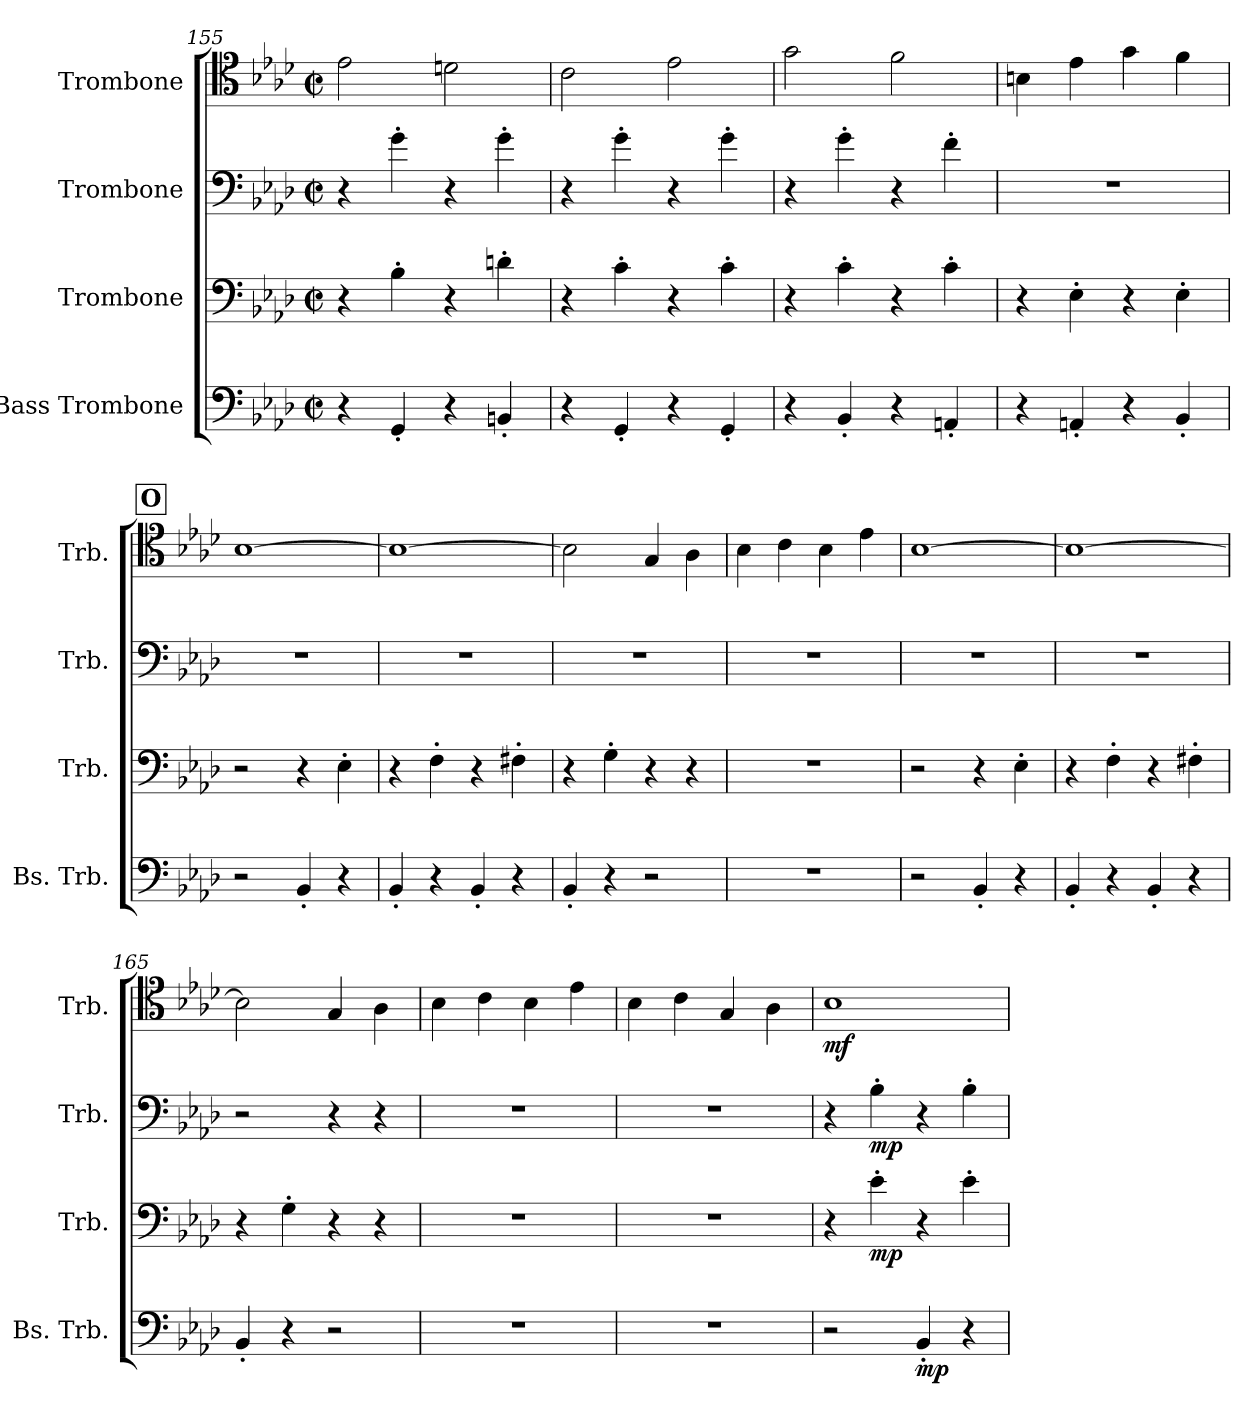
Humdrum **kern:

**kern	**dynam	**kern	**dynam	**kern	**dynam	**kern	**dynam
*part4	*part4	*part3	*part3	*part2	*part2	*part1	*part1
*staff4	*staff4	*staff3	*staff3	*staff2	*staff2	*staff1	*staff1
*I"Bass Trombone	*	*I"Trombone	*	*I"Trombone	*	*I"Trombone	*
*I'Bs. Trb.	*	*I'Trb.	*	*I'Trb.	*	*I'Trb.	*
*clefF4	*	*clefF4	*	*clefF4	*	*clefC4	*
*k[b-e-a-d-]	*	*k[b-e-a-d-]	*	*k[b-e-a-d-]	*	*k[b-e-a-d-]	*
*M2/2	*	*M2/2	*	*M2/2	*	*M2/2	*
*met(c|)	*	*met(c|)	*	*met(c|)	*	*met(c|)	*
=155	=155	=155	=155	=155	=155	=155	=155
4r	.	4r	.	4r	.	2e-\	.
4GG'/	.	4B-'\	.	4g'\	.	.	.
4r	.	4r	.	4r	.	2dn\	.
4BBn'/	.	4dn'\	.	4g'\	.	.	.
!!LO:LB:g=z
=156	=156	=156	=156	=156	=156	=156	=156
4r	.	4r	.	4r	.	2c\	.
4GG'/	.	4c'\	.	4g'\	.	.	.
4r	.	4r	.	4r	.	2e-\	.
4GG'/	.	4c'\	.	4g'\	.	.	.
=157	=157	=157	=157	=157	=157	=157	=157
4r	.	4r	.	4r	.	2g\	.
4BB-'/	.	4c'\	.	4g'\	.	.	.
4r	.	4r	.	4r	.	2f\	.
4AAn'/	.	4c'\	.	4f'\	.	.	.
=158	=158	=158	=158	=158	=158	=158	=158
4r	.	4r	.	1r	.	4Bn\	.
4AAn'/	.	4E-'\	.	.	.	4e-\	.
4r	.	4r	.	.	.	4g\	.
4BB-'/	.	4E-'\	.	.	.	4f\	.
!!LO:REH:place=s1:a:fs=14:t=O
=159	=159	=159	=159	=159	=159	=159	=159
2r	.	2r	.	1r	.	[1B-	.
4BB-'/	.	4r	.	.	.	.	.
4r	.	4E-'\	.	.	.	.	.
=160	=160	=160	=160	=160	=160	=160	=160
4BB-'/	.	4r	.	1r	.	1B-_	.
4r	.	4F'\	.	.	.	.	.
4BB-'/	.	4r	.	.	.	.	.
4r	.	4F#X'\	.	.	.	.	.
=161	=161	=161	=161	=161	=161	=161	=161
4BB-'/	.	4r	.	1r	.	2B-\]	.
4r	.	4G'\	.	.	.	.	.
2r	.	4r	.	.	.	4G/	.
.	.	4r	.	.	.	4A-\	.
=162	=162	=162	=162	=162	=162	=162	=162
1r	.	1r	.	1r	.	4B-\	.
.	.	.	.	.	.	4c\	.
.	.	.	.	.	.	4B-\	.
.	.	.	.	.	.	4e-\	.
=163	=163	=163	=163	=163	=163	=163	=163
2r	.	2r	.	1r	.	[1B-	.
4BB-'/	.	4r	.	.	.	.	.
4r	.	4E-'\	.	.	.	.	.
=164	=164	=164	=164	=164	=164	=164	=164
4BB-'/	.	4r	.	1r	.	1B-_	.
4r	.	4F'\	.	.	.	.	.
4BB-'/	.	4r	.	.	.	.	.
4r	.	4F#X'\	.	.	.	.	.
=165	=165	=165	=165	=165	=165	=165	=165
4BB-'/	.	4r	.	2r	.	2B-\]	.
4r	.	4G'\	.	.	.	.	.
2r	.	4r	.	4r	.	4G/	.
.	.	4r	.	4r	.	4A-\	.
=166	=166	=166	=166	=166	=166	=166	=166
1r	.	1r	.	1r	.	4B-\	.
.	.	.	.	.	.	4c\	.
.	.	.	.	.	.	4B-\	.
.	.	.	.	.	.	4e-\	.
=167	=167	=167	=167	=167	=167	=167	=167
1r	.	1r	.	1r	.	4B-\	.
.	.	.	.	.	.	4c\	.
.	.	.	.	.	.	4G/	.
.	.	.	.	.	.	4A-\	.
!!LO:LB:g=z
=168	=168	=168	=168	=168	=168	=168	=168
!	!	!	!	!	!	!	!LO:DY:b
2r	.	4r	.	4r	.	1B-	mf
!	!	!	!LO:DY:b	!	!LO:DY:b	!	!
.	.	4e-'\	mp	4B-'\	mp	.	.
!	!LO:DY:b	!	!	!	!	!	!
4BB-'/	mp	4r	.	4r	.	.	.
4r	.	4e-'\	.	4B-'\	.	.	.
=	=	=	=	=	=	=	=
*-	*-	*-	*-	*-	*-	*-	*-
